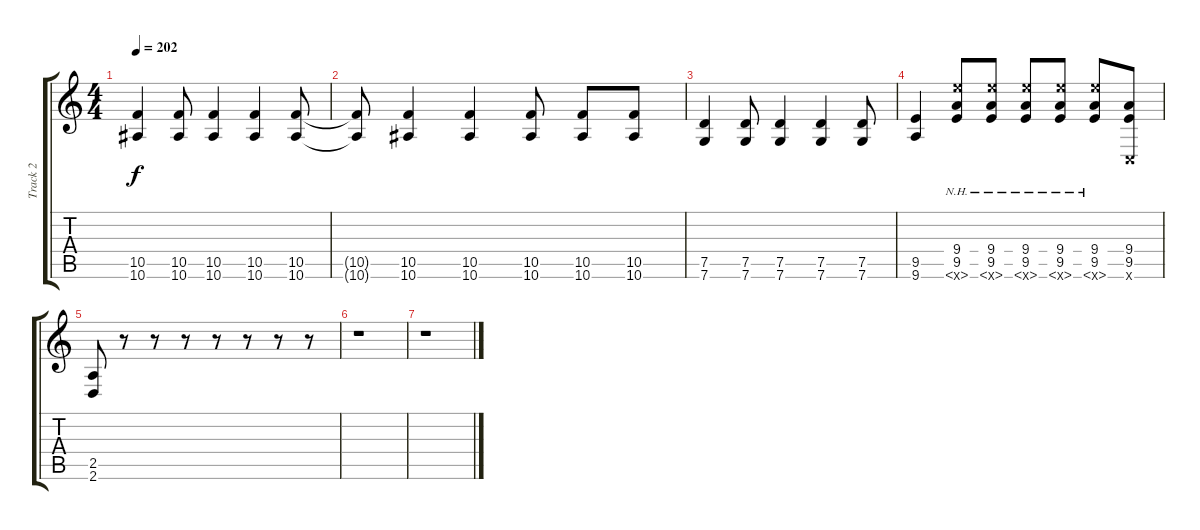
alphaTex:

\track ("Track 2" "Track 2") {instrument distortionguitar}
\staff {score tabs}
\tuning (D4 A3 F3 C3 G2 C2) {hide}
\ts (4 4)
\tempo 202
\clef g2
\ks c
(10.5 10.6).4{dy f} (10.5 10.6).8 (10.5 10.6).4 (10.5 10.6).4 (10.5 10.6).8 |
(10.5{t} 10.6{t}).8 (10.5 10.6).4 (10.5 10.6).4 (10.5 10.6).8 (10.5 10.6).8 (10.5 10.6).8 |
(7.5 7.6).4 (7.5 7.6).8 (7.5 7.6).4 (7.5 7.6).4 (7.5 7.6).8 |
(9.5 9.6).4 (9.4 9.5 9.6{nh x}).8 (9.4 9.5 9.6{nh x}).8 (9.4 9.5 9.6{nh x}).8 (9.4 9.5 9.6{nh x}).8 (9.4 9.5 9.6{nh x}).8 (9.4 9.5 0.6{x}).8 |
(2.5 2.6).8 r.8 r.8 r.8 r.8 r.8 r.8 r.8 |
r.1 |
r.1
